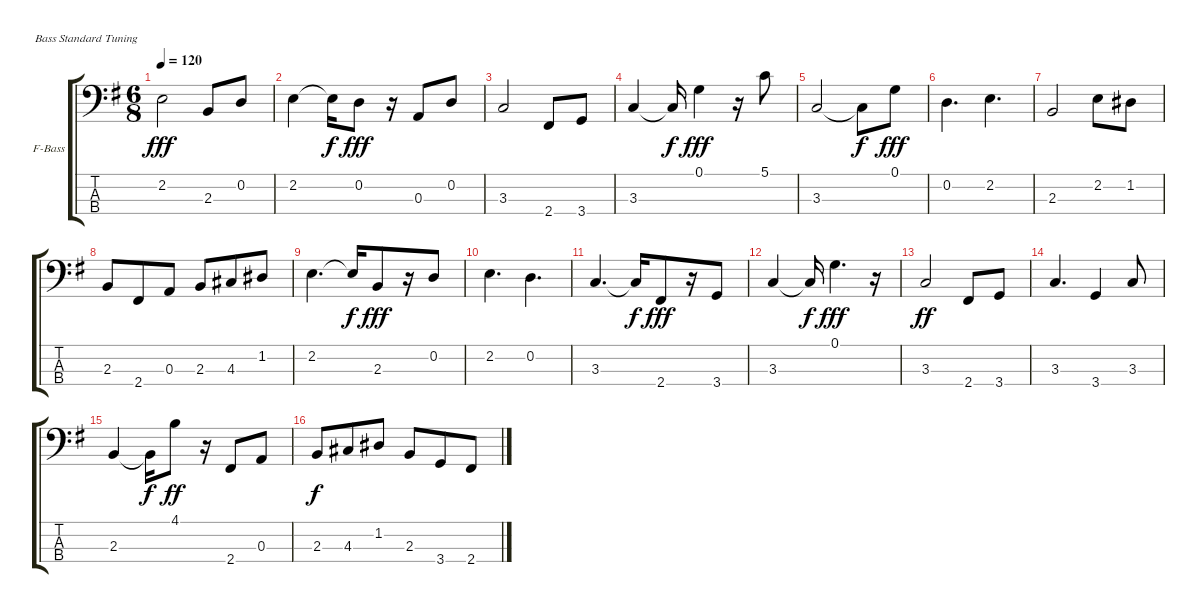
\bracketExtendMode groupsimilarinstruments
\firstSystemTrackNameOrientation horizontal
\otherSystemsTrackNameOrientation horizontal
\track ("Bass" "F-Bass") {instrument fretlessbass}
\staff {score tabs}
\tuning (G2 D2 A1 E1)
\ts (6 8)
\tempo 120
\clef f4
\ks eminor
2.2.2{dy fff} 2.3.8 0.2.8 |
2.2.4 2.2{t}.16{dy f} 0.2.8{dy fff} r.16 0.3.8 0.2.8 |
3.3.2 2.4.8 3.4.8 |
3.3.4 3.3{t}.16{dy f} 0.1.4{dy fff} r.16 5.1.8 |
3.3.2 3.3{t}.8{dy f} 0.1.8{dy fff} |
0.2.4{d} 2.2.4{d} |
2.3.2 2.2.8 1.2.8 |
2.3.8 2.4.8 0.3.8 2.3.8 4.3.8 1.2.8 |
2.2.4{d} 2.2{t}.16{dy f} 2.3.8{dy fff} r.16 0.2.8 |
2.2.4{d} 0.2.4{d} |
3.3.4{d} 3.3{t}.16{dy f} 2.4.8{dy fff} r.16 3.4.8 |
3.3.4 3.3{t}.16{dy f} 0.1.4{d dy fff} r.16 |
3.3.2{dy ff} 2.4.8 3.4.8 |
3.3.4{d} 3.4.4 3.3.8 |
2.3.4 2.3{t}.16{dy f} 4.1.8{dy ff} r.16 2.4.8 0.3.8 |
2.3.8{dy f} 4.3.8 1.2.8 2.3.8 3.4.8 2.4.8
